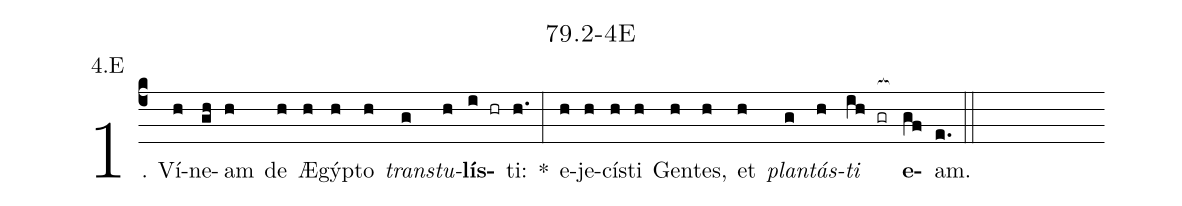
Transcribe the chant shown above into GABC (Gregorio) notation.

name: 79.2-4E;
annotation: 4.E;
%%
(c4)1. Ví(h)ne(gh)am(h) de(h) Æ(h)gýp(h)to(h) <i>trans</i>(g)<i>tu</i>(h)<b>lís</b>(i hr)ti:(h.) *(:) e(h)je(h)cís(h)ti(h) Gen(h)tes,(h) et(h) <i>plan</i>(g)<i>tás</i>(h)<i>ti</i>(ih gr[ocb:1{]) <b>e</b>(gf[ocb:0}])am.(e.) (::)


%E(h) u(g) o(h) u(ih) a(gf) e.(e.) (::)
